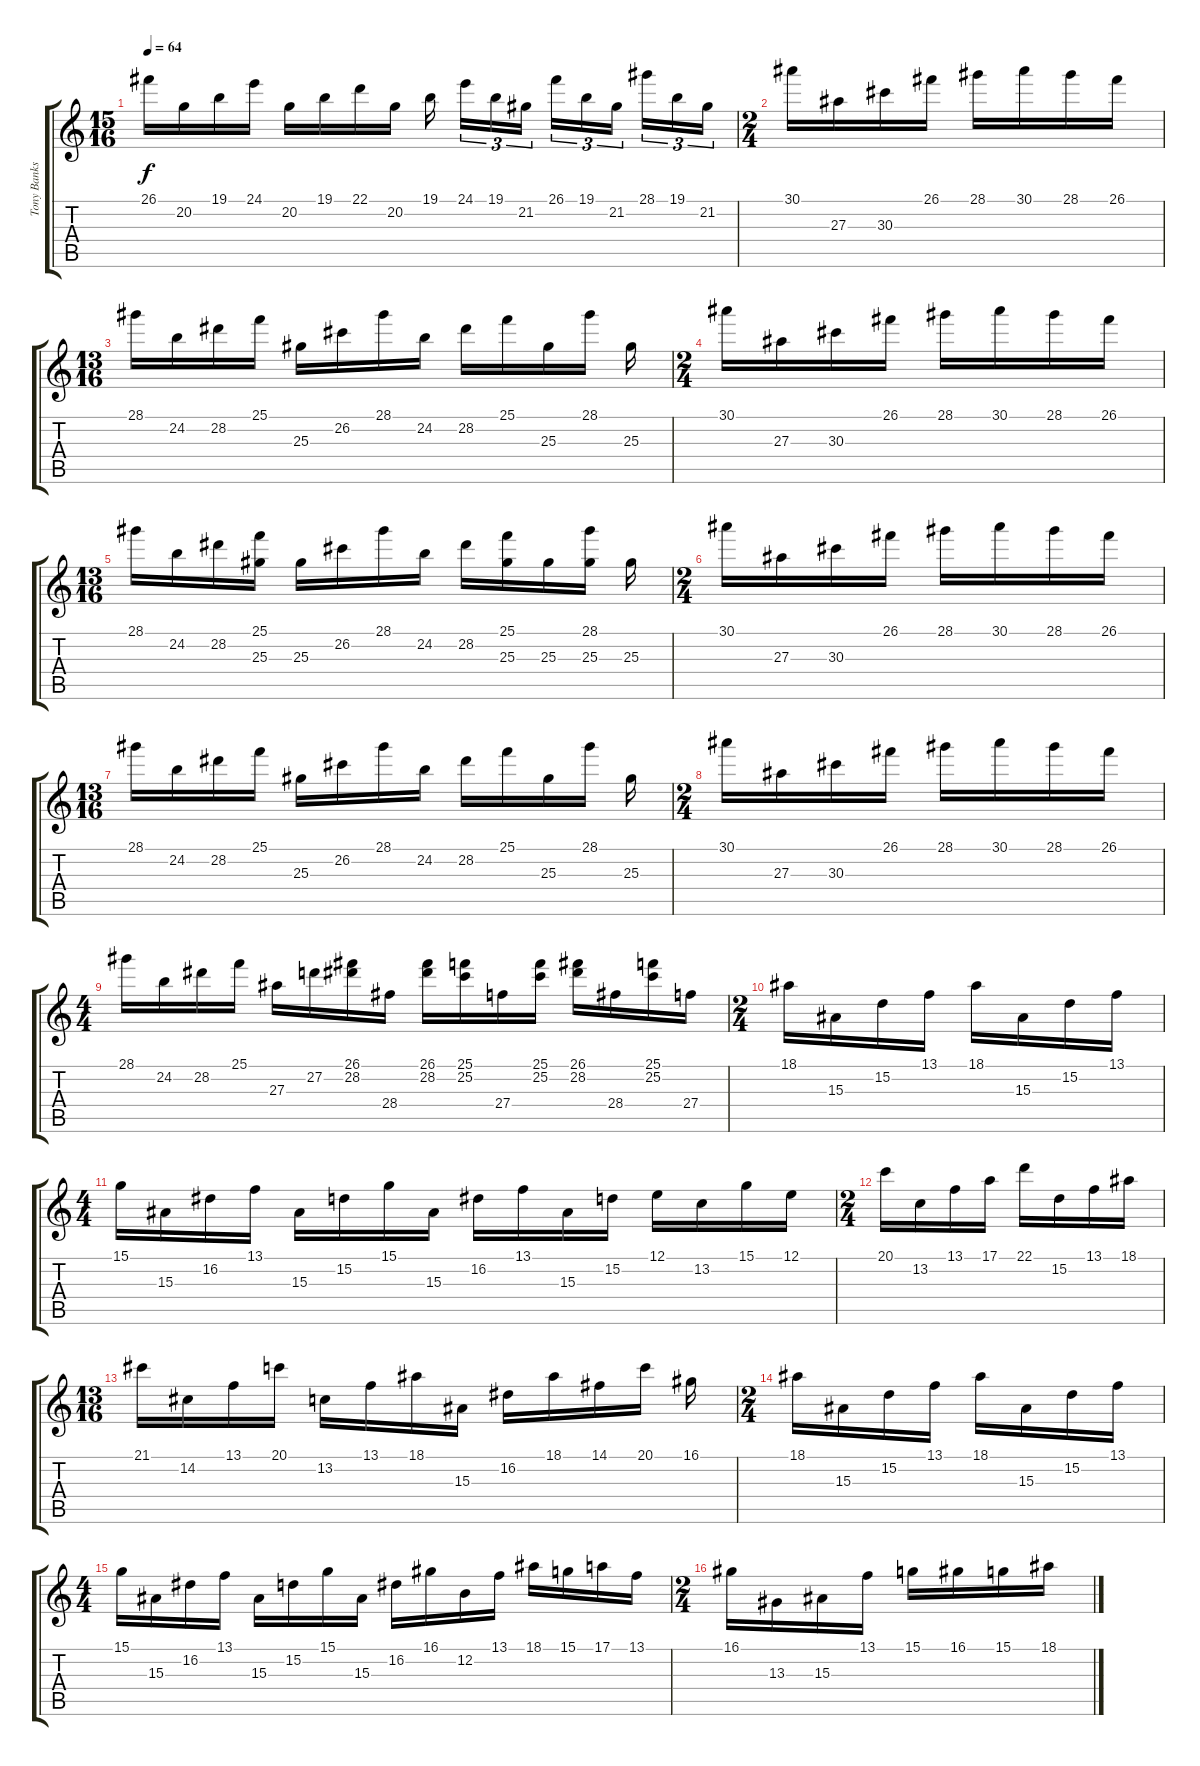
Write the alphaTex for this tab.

\track ("Tony Banks (piano right hand)" "Tony Banks") {instrument acousticgrandpiano}
\staff {score tabs}
\tuning (E4 B3 G3 D3 A2 E2) {hide}
\ts (15 16)
\tempo 64
\clef g2
\ks c
26.1.16{dy f} 20.2.16 19.1.16 24.1.16 20.2.16 19.1.16 22.1.16 20.2.16 19.1.16 24.1.16{tu (3 2)} 19.1.16{tu (3 2)} 21.2.16{tu (3 2) beam splitsecondary} 26.1.16{tu (3 2)} 19.1.16{tu (3 2)} 21.2.16{tu (3 2) beam splitsecondary} 28.1.16{tu (3 2)} 19.1.16{tu (3 2)} 21.2.16{tu (3 2)} |
\ts (2 4)
30.1.16 27.3.16 30.3.16 26.1.16 28.1.16 30.1.16 28.1.16 26.1.16 |
\ts (13 16)
28.1.16 24.2.16 28.2.16 25.1.16 25.3.16 26.2.16 28.1.16 24.2.16 28.2.16 25.1.16 25.3.16 28.1.16 25.3.16 |
\ts (2 4)
30.1.16 27.3.16 30.3.16 26.1.16 28.1.16 30.1.16 28.1.16 26.1.16 |
\ts (13 16)
28.1.16 24.2.16 28.2.16 (25.1 25.3).16 25.3.16 26.2.16 28.1.16 24.2.16 28.2.16 (25.1 25.3).16 25.3.16 (28.1 25.3).16 25.3.16 |
\ts (2 4)
30.1.16 27.3.16 30.3.16 26.1.16 28.1.16 30.1.16 28.1.16 26.1.16 |
\ts (13 16)
28.1.16 24.2.16 28.2.16 25.1.16 25.3.16 26.2.16 28.1.16 24.2.16 28.2.16 25.1.16 25.3.16 28.1.16 25.3.16 |
\ts (2 4)
30.1.16 27.3.16 30.3.16 26.1.16 28.1.16 30.1.16 28.1.16 26.1.16 |
\ts (4 4)
28.1.16 24.2.16 28.2.16 25.1.16 27.3.16 27.2.16 (26.1 28.2).16 28.4.16 (26.1 28.2).16 (25.1 25.2).16 27.4.16 (25.1 25.2).16 (26.1 28.2).16 28.4.16 (25.1 25.2).16 27.4.16 |
\ts (2 4)
18.1.16 15.3.16 15.2.16 13.1.16 18.1.16 15.3.16 15.2.16 13.1.16 |
\ts (4 4)
15.1.16 15.3.16 16.2.16 13.1.16 15.3.16 15.2.16 15.1.16 15.3.16 16.2.16 13.1.16 15.3.16 15.2.16 12.1.16 13.2.16 15.1.16 12.1.16 |
\ts (2 4)
20.1.16 13.2.16 13.1.16 17.1.16 22.1.16 15.2.16 13.1.16 18.1.16 |
\ts (13 16)
21.1.16 14.2.16 13.1.16 20.1.16 13.2.16 13.1.16 18.1.16 15.3.16 16.2.16 18.1.16 14.1.16 20.1.16 16.1.16 |
\ts (2 4)
18.1.16 15.3.16 15.2.16 13.1.16 18.1.16 15.3.16 15.2.16 13.1.16 |
\ts (4 4)
15.1.16 15.3.16 16.2.16 13.1.16 15.3.16 15.2.16 15.1.16 15.3.16 16.2.16 16.1.16 12.2.16 13.1.16 18.1.16 15.1.16 17.1.16 13.1.16 |
\ts (2 4)
16.1.16 13.3.16 15.3.16 13.1.16 15.1.16 16.1.16 15.1.16 18.1.16
